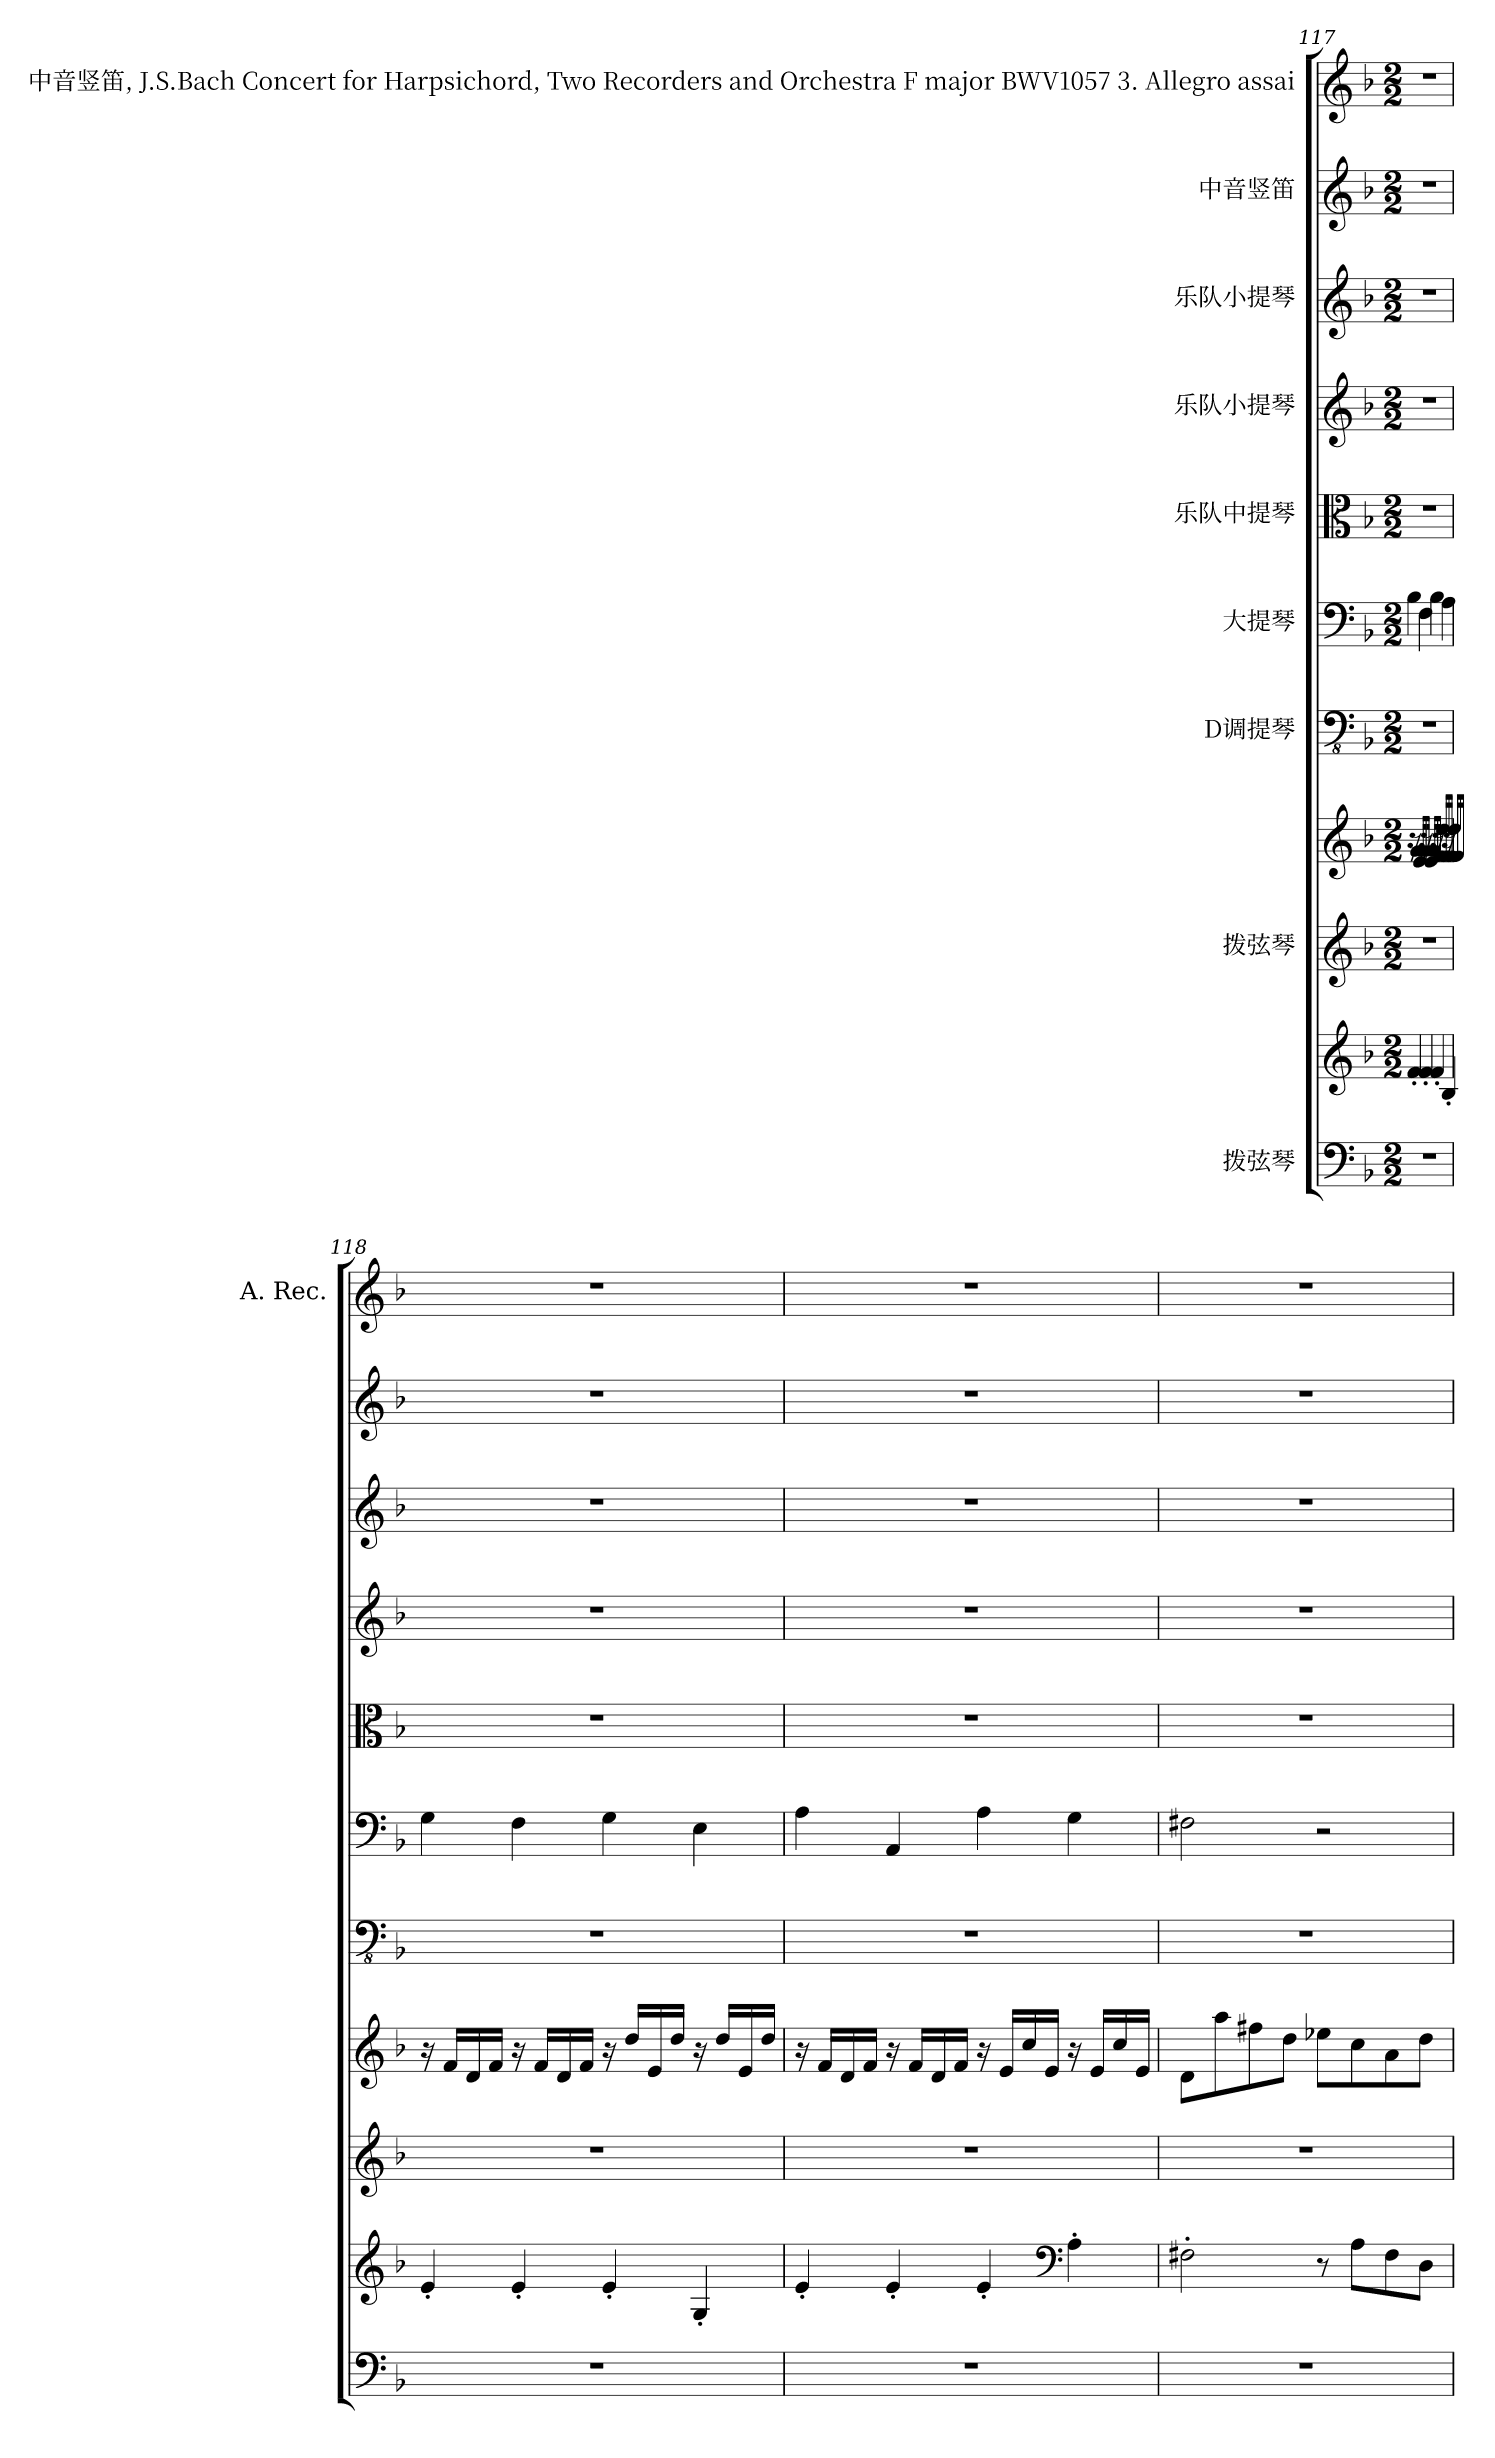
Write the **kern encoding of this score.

**kern	**kern	**kern	**kern	**kern	**kern	**kern	**kern	**kern	**kern	**kern
*part9	*part9	*part8	*part8	*part7	*part6	*part5	*part4	*part3	*part2	*part1
*staff11	*staff10	*staff9	*staff8	*staff7	*staff6	*staff5	*staff4	*staff3	*staff2	*staff1
*I"拨弦琴	*	*I"拨弦琴	*	*I"D调提琴	*I"大提琴	*I"乐队中提琴	*I"乐队小提琴	*I"乐队小提琴	*I"中音竖笛	*I"中音竖笛, J.S.Bach Concert for Harpsichord, Two Recorders and Orchestra F major BWV1057 3. Allegro assai
*	*	*	*	*	*	*	*	*	*	*I'A. Rec.
*clefF4	*clefG2	*clefG2	*clefG2	*clefFv4	*clefF4	*clefC3	*clefG2	*clefG2	*clefG2	*clefG2
*	*	*	*	*ITrd7c12	*	*	*	*	*	*
*k[b-]	*k[b-]	*k[b-]	*k[b-]	*k[b-]	*k[b-]	*k[b-]	*k[b-]	*k[b-]	*k[b-]	*k[b-]
*M2/2	*M2/2	*M2/2	*M2/2	*M2/2	*M2/2	*M2/2	*M2/2	*M2/2	*M2/2	*M2/2
=117	=117	=117	=117	=117	=117	=117	=117	=117	=117	=117
1r	4f'/	1r	16r	1r	4B-\	1r	1r	1r	1r	1r
.	.	.	16g/LL	.	.	.	.	.	.	.
.	.	.	16e/	.	.	.	.	.	.	.
.	.	.	16g/JJ	.	.	.	.	.	.	.
.	4f'/	.	16r	.	4F\	.	.	.	.	.
.	.	.	16g/LL	.	.	.	.	.	.	.
.	.	.	16e/	.	.	.	.	.	.	.
.	.	.	16g/JJ	.	.	.	.	.	.	.
.	4f'/	.	16r	.	4B-\	.	.	.	.	.
.	.	.	16f/LL	.	.	.	.	.	.	.
.	.	.	16dd/	.	.	.	.	.	.	.
.	.	.	16f/JJ	.	.	.	.	.	.	.
.	4B-'/	.	16r	.	4A\	.	.	.	.	.
.	.	.	16f/LL	.	.	.	.	.	.	.
.	.	.	16dd/	.	.	.	.	.	.	.
.	.	.	16f/JJ	.	.	.	.	.	.	.
!!LO:PB:g=z
=118	=118	=118	=118	=118	=118	=118	=118	=118	=118	=118
1r	4e'/	1r	16r	1r	4G\	1r	1r	1r	1r	1r
.	.	.	16f/LL	.	.	.	.	.	.	.
.	.	.	16d/	.	.	.	.	.	.	.
.	.	.	16f/JJ	.	.	.	.	.	.	.
.	4e'/	.	16r	.	4F\	.	.	.	.	.
.	.	.	16f/LL	.	.	.	.	.	.	.
.	.	.	16d/	.	.	.	.	.	.	.
.	.	.	16f/JJ	.	.	.	.	.	.	.
.	4e'/	.	16r	.	4G\	.	.	.	.	.
.	.	.	16dd/LL	.	.	.	.	.	.	.
.	.	.	16e/	.	.	.	.	.	.	.
.	.	.	16dd/JJ	.	.	.	.	.	.	.
.	4G'/	.	16r	.	4E\	.	.	.	.	.
.	.	.	16dd/LL	.	.	.	.	.	.	.
.	.	.	16e/	.	.	.	.	.	.	.
.	.	.	16dd/JJ	.	.	.	.	.	.	.
=119	=119	=119	=119	=119	=119	=119	=119	=119	=119	=119
1r	4e'/	1r	16r	1r	4A\	1r	1r	1r	1r	1r
.	.	.	16f/LL	.	.	.	.	.	.	.
.	.	.	16d/	.	.	.	.	.	.	.
.	.	.	16f/JJ	.	.	.	.	.	.	.
.	4e'/	.	16r	.	4AA/	.	.	.	.	.
.	.	.	16f/LL	.	.	.	.	.	.	.
.	.	.	16d/	.	.	.	.	.	.	.
.	.	.	16f/JJ	.	.	.	.	.	.	.
.	4e'/	.	16r	.	4A\	.	.	.	.	.
.	.	.	16e/LL	.	.	.	.	.	.	.
.	.	.	16cc/	.	.	.	.	.	.	.
.	.	.	16e/JJ	.	.	.	.	.	.	.
*	*clefF4	*	*	*	*	*	*	*	*	*
.	4A'\	.	16r	.	4G\	.	.	.	.	.
.	.	.	16e/LL	.	.	.	.	.	.	.
.	.	.	16cc/	.	.	.	.	.	.	.
.	.	.	16e/JJ	.	.	.	.	.	.	.
=120	=120	=120	=120	=120	=120	=120	=120	=120	=120	=120
1r	2F#X'\	1r	8d\L	1r	2F#X\	1r	1r	1r	1r	1r
.	.	.	8aa\	.	.	.	.	.	.	.
.	.	.	8ff#X\	.	.	.	.	.	.	.
.	.	.	8dd\J	.	.	.	.	.	.	.
.	8r	.	8ee-X\L	.	2r	.	.	.	.	.
.	8A\L	.	8cc\	.	.	.	.	.	.	.
.	8F#\	.	8a\	.	.	.	.	.	.	.
.	8D\J	.	8dd\J	.	.	.	.	.	.	.
=	=	=	=	=	=	=	=	=	=	=
*-	*-	*-	*-	*-	*-	*-	*-	*-	*-	*-
